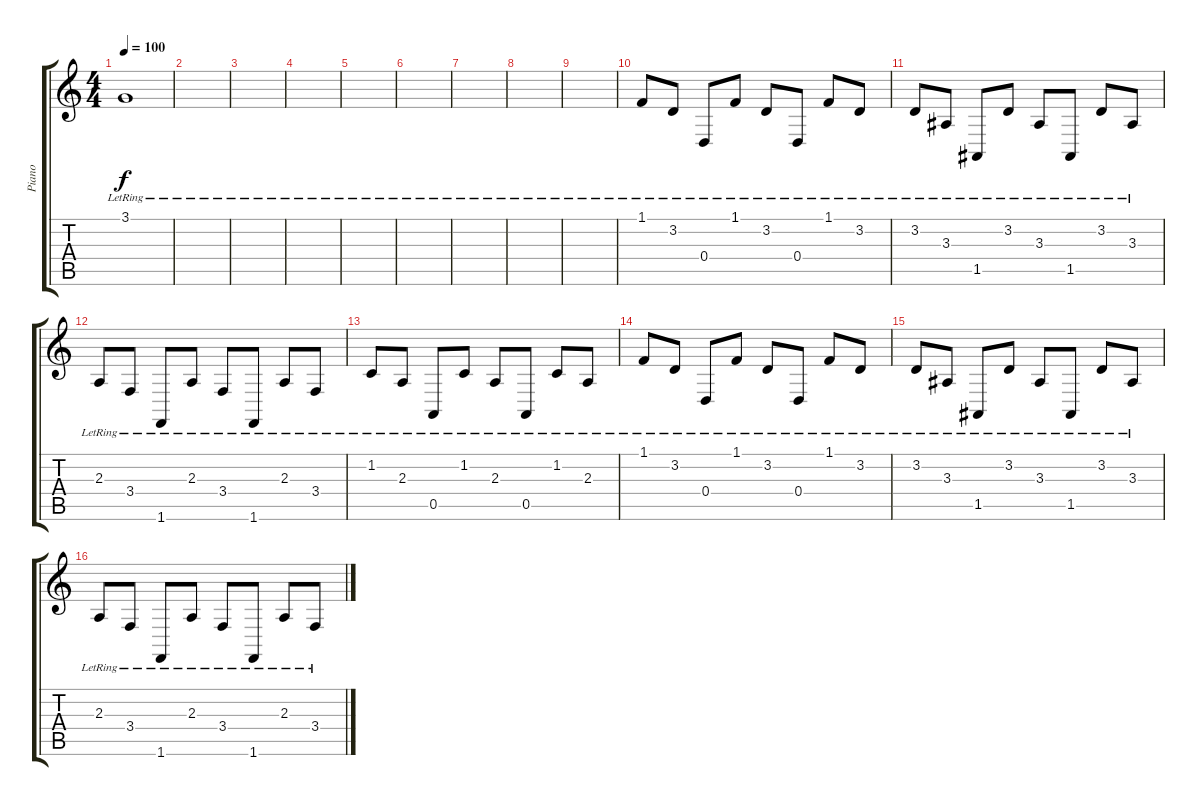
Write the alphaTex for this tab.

\track ("Piano" "Piano") {instrument brightacousticpiano}
\staff {score tabs}
\tuning (E4 B3 G3 D3 A2 E2) {hide}
\ts (4 4)
\tempo 100
\clef g2
\ks c
3.1{lr}.1{dy f} |
|
|
|
|
|
|
|
|
1.1{lr}.8 3.2{lr}.8 0.4{lr}.8 1.1{lr}.8 3.2{lr}.8 0.4{lr}.8 1.1{lr}.8 3.2{lr}.8 |
3.2{lr}.8 3.3{lr}.8 1.5{lr}.8 3.2{lr}.8 3.3{lr}.8 1.5{lr}.8 3.2{lr}.8 3.3{lr}.8 |
2.3{lr}.8 3.4{lr}.8 1.6{lr}.8 2.3{lr}.8 3.4{lr}.8 1.6{lr}.8 2.3{lr}.8 3.4{lr}.8 |
1.2{lr}.8 2.3{lr}.8 0.5{lr}.8 1.2{lr}.8 2.3{lr}.8 0.5{lr}.8 1.2{lr}.8 2.3{lr}.8 |
1.1{lr}.8 3.2{lr}.8 0.4{lr}.8 1.1{lr}.8 3.2{lr}.8 0.4{lr}.8 1.1{lr}.8 3.2{lr}.8 |
3.2{lr}.8 3.3{lr}.8 1.5{lr}.8 3.2{lr}.8 3.3{lr}.8 1.5{lr}.8 3.2{lr}.8 3.3{lr}.8 |
2.3{lr}.8 3.4{lr}.8 1.6{lr}.8 2.3{lr}.8 3.4{lr}.8 1.6{lr}.8 2.3{lr}.8 3.4{lr}.8
